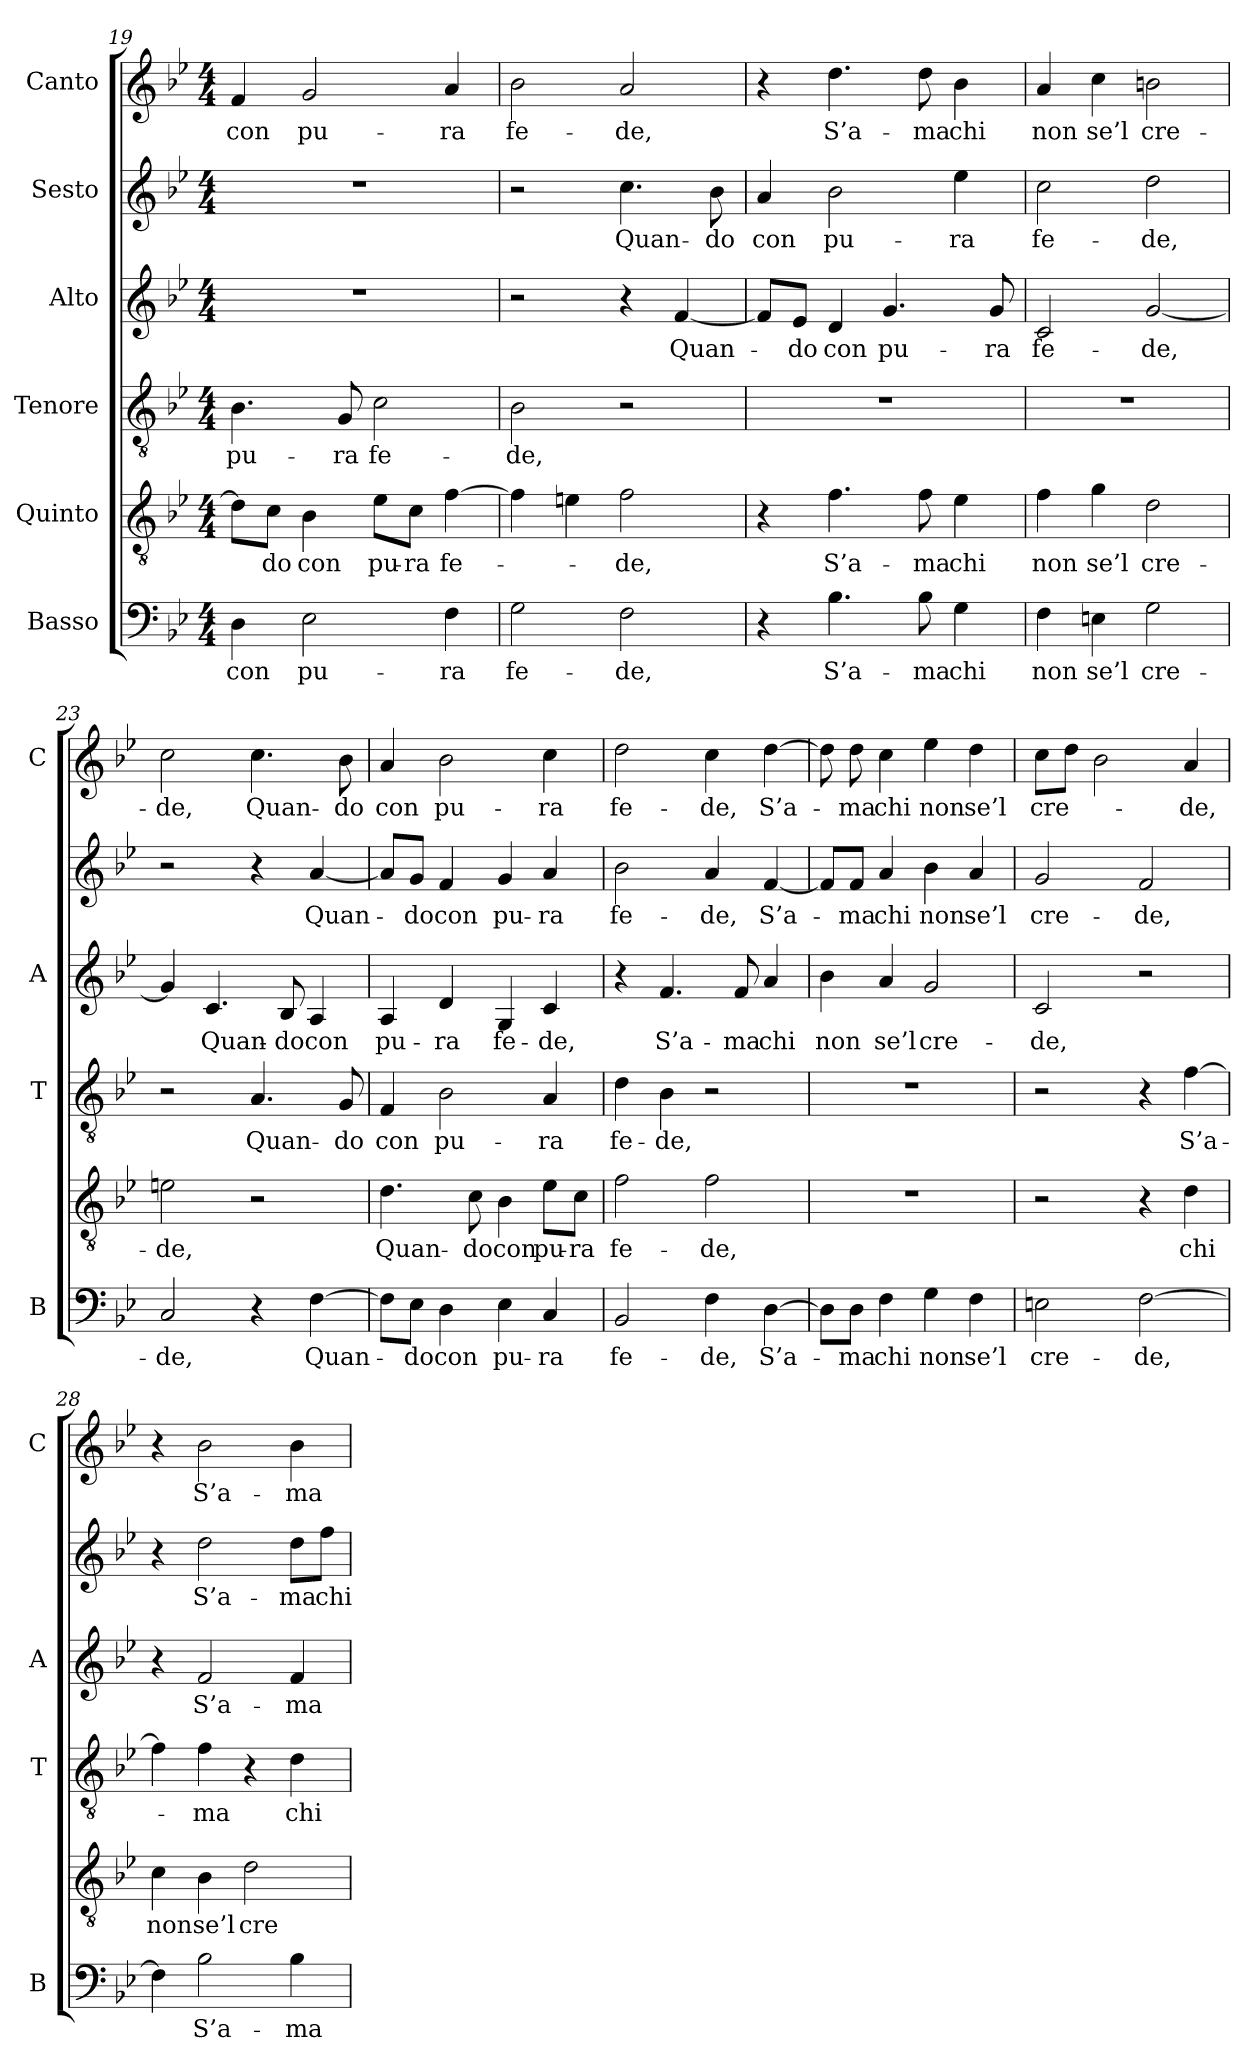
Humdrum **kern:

**kern	**text	**kern	**text	**kern	**text	**kern	**text	**kern	**text	**kern	**text
*part6	*part6	*part5	*part5	*part4	*part4	*part3	*part3	*part2	*part2	*part1	*part1
*staff6	*staff6	*staff5	*staff5	*staff4	*staff4	*staff3	*staff3	*staff2	*staff2	*staff1	*staff1
*I"Basso	*	*I"Quinto	*	*I"Tenore	*	*I"Alto	*	*I"Sesto	*	*I"Canto	*
*I'B	*	*	*	*I'T	*	*I'A	*	*	*	*I'C	*
*clefF4	*	*clefGv2	*	*clefGv2	*	*clefG2	*	*clefG2	*	*clefG2	*
*k[b-e-]	*	*k[b-e-]	*	*k[b-e-]	*	*k[b-e-]	*	*k[b-e-]	*	*k[b-e-]	*
*B-:	*	*B-:	*	*B-:	*	*B-:	*	*B-:	*	*B-:	*
*M4/4	*	*M4/4	*	*M4/4	*	*M4/4	*	*M4/4	*	*M4/4	*
=19	=19	=19	=19	=19	=19	=19	=19	=19	=19	=19	=19
!	!LO:LY:b	!	!	!	!LO:LY:b	!	!	!	!	!	!LO:LY:b
4D\	con	8d\L]	.	4.B-\	pu-	1r	.	1r	.	4f/	con
!	!	!	!LO:LY:b	!	!	!	!	!	!	!	!
.	.	8c\J	-do	.	.	.	.	.	.	.	.
!	!LO:LY:b	!	!LO:LY:b	!	!	!	!	!	!	!	!LO:LY:b
2E-\	pu-	4B-\	con	.	.	.	.	.	.	2g/	pu-
!	!	!	!	!	!LO:LY:b	!	!	!	!	!	!
.	.	.	.	8G/	-ra	.	.	.	.	.	.
!	!	!	!LO:LY:b	!	!LO:LY:b	!	!	!	!	!	!
.	.	8e-\L	pu-	2c\	fe-	.	.	.	.	.	.
!	!	!	!LO:LY:b	!	!	!	!	!	!	!	!
.	.	8c\J	-ra	.	.	.	.	.	.	.	.
!	!LO:LY:b	!	!LO:LY:b	!	!	!	!	!	!	!	!LO:LY:b
4F\	-ra	[4f\	fe-	.	.	.	.	.	.	4a/	-ra
=20	=20	=20	=20	=20	=20	=20	=20	=20	=20	=20	=20
!	!LO:LY:b	!	!	!	!LO:LY:b	!	!	!	!	!	!LO:LY:b
2G\	fe-	4f\]	.	2B-\	-de,	2r	.	2r	.	2b-\	fe-
.	.	4en\	.	.	.	.	.	.	.	.	.
!	!LO:LY:b	!	!LO:LY:b	!	!	!	!	!	!LO:LY:b	!	!LO:LY:b
2F\	-de,	2f\	-de,	2r	.	4r	.	4.cc\	Quan-	2a/	-de,
!	!	!	!	!	!	!	!LO:LY:b	!	!	!	!
.	.	.	.	.	.	[4f/	Quan-	.	.	.	.
!	!	!	!	!	!	!	!	!	!LO:LY:b	!	!
.	.	.	.	.	.	.	.	8b-\	-do	.	.
=21	=21	=21	=21	=21	=21	=21	=21	=21	=21	=21	=21
!	!	!	!	!	!	!	!	!	!LO:LY:b	!	!
4r	.	4r	.	1r	.	8f/L]	.	4a/	con	4r	.
!	!	!	!	!	!	!	!LO:LY:b	!	!	!	!
.	.	.	.	.	.	8e-/J	-do	.	.	.	.
!	!LO:LY:b	!	!LO:LY:b	!	!	!	!LO:LY:b	!	!LO:LY:b	!	!LO:LY:b
4.B-\	S’a-	4.f\	S’a-	.	.	4d/	con	2b-\	pu-	4.dd\	S’a-
!	!	!	!	!	!	!	!LO:LY:b	!	!	!	!
.	.	.	.	.	.	4.g/	pu-	.	.	.	.
!	!LO:LY:b	!	!LO:LY:b	!	!	!	!	!	!	!	!LO:LY:b
8B-\	-ma	8f\	-ma	.	.	.	.	.	.	8dd\	-ma
!	!LO:LY:b	!	!LO:LY:b	!	!	!	!	!	!LO:LY:b	!	!LO:LY:b
4G\	chi	4e-\	chi	.	.	.	.	4ee-\	-ra	4b-\	chi
!	!	!	!	!	!	!	!LO:LY:b	!	!	!	!
.	.	.	.	.	.	8g/	-ra	.	.	.	.
=22	=22	=22	=22	=22	=22	=22	=22	=22	=22	=22	=22
!	!LO:LY:b	!	!LO:LY:b	!	!	!	!LO:LY:b	!	!LO:LY:b	!	!LO:LY:b
4F\	non	4f\	non	1r	.	2c/	fe-	2cc\	fe-	4a/	non
!	!LO:LY:b	!	!LO:LY:b	!	!	!	!	!	!	!	!LO:LY:b
4En\	se’l	4g\	se’l	.	.	.	.	.	.	4cc\	se’l
!	!LO:LY:b	!	!LO:LY:b	!	!	!	!LO:LY:b	!	!LO:LY:b	!	!LO:LY:b
2G\	cre-	2d\	cre-	.	.	[2g/	-de,	2dd\	-de,	2bn\	cre-
=23	=23	=23	=23	=23	=23	=23	=23	=23	=23	=23	=23
!	!LO:LY:b	!	!LO:LY:b	!	!	!	!	!	!	!	!LO:LY:b
2C/	-de,	2en\	-de,	2r	.	4g/]	.	2r	.	2cc\	-de,
!	!	!	!	!	!	!	!LO:LY:b	!	!	!	!
.	.	.	.	.	.	4.c/	Quan-	.	.	.	.
!	!	!	!	!	!LO:LY:b	!	!	!	!	!	!LO:LY:b
4r	.	2r	.	4.A/	Quan-	.	.	4r	.	4.cc\	Quan-
!	!	!	!	!	!	!	!LO:LY:b	!	!	!	!
.	.	.	.	.	.	8B-/	-do	.	.	.	.
!	!LO:LY:b	!	!	!	!	!	!LO:LY:b	!	!LO:LY:b	!	!
[4F\	Quan-	.	.	.	.	4A/	con	[4a/	Quan-	.	.
!	!	!	!	!	!LO:LY:b	!	!	!	!	!	!LO:LY:b
.	.	.	.	8G/	-do	.	.	.	.	8b-\	-do
=24	=24	=24	=24	=24	=24	=24	=24	=24	=24	=24	=24
!	!	!	!LO:LY:b	!	!LO:LY:b	!	!LO:LY:b	!	!	!	!LO:LY:b
8F\L]	.	4.d\	Quan-	4F/	con	4A/	pu-	8a/L]	.	4a/	con
!	!LO:LY:b	!	!	!	!	!	!	!	!LO:LY:b	!	!
8E-\J	-do	.	.	.	.	.	.	8g/J	-do	.	.
!	!LO:LY:b	!	!	!	!LO:LY:b	!	!LO:LY:b	!	!LO:LY:b	!	!LO:LY:b
4D\	con	.	.	2B-\	pu-	4d/	-ra	4f/	con	2b-\	pu-
!	!	!	!LO:LY:b	!	!	!	!	!	!	!	!
.	.	8c\	-do	.	.	.	.	.	.	.	.
!	!LO:LY:b	!	!LO:LY:b	!	!	!	!LO:LY:b	!	!LO:LY:b	!	!
4E-\	pu-	4B-\	con	.	.	4G/	fe-	4g/	pu-	.	.
!	!LO:LY:b	!	!LO:LY:b	!	!LO:LY:b	!	!LO:LY:b	!	!LO:LY:b	!	!LO:LY:b
4C/	-ra	8e-\L	pu-	4A/	-ra	4c/	-de,	4a/	-ra	4cc\	-ra
!	!	!	!LO:LY:b	!	!	!	!	!	!	!	!
.	.	8c\J	-ra	.	.	.	.	.	.	.	.
!!LO:LB:g=z
=25	=25	=25	=25	=25	=25	=25	=25	=25	=25	=25	=25
!	!LO:LY:b	!	!LO:LY:b	!	!LO:LY:b	!	!	!	!LO:LY:b	!	!LO:LY:b
2BB-/	fe-	2f\	fe-	4d\	fe-	4r	.	2b-\	fe-	2dd\	fe-
!	!	!	!	!	!LO:LY:b	!	!LO:LY:b	!	!	!	!
.	.	.	.	4B-\	-de,	4.f/	S’a-	.	.	.	.
!	!LO:LY:b	!	!LO:LY:b	!	!	!	!	!	!LO:LY:b	!	!LO:LY:b
4F\	-de,	2f\	-de,	2r	.	.	.	4a/	-de,	4cc\	-de,
!	!	!	!	!	!	!	!LO:LY:b	!	!	!	!
.	.	.	.	.	.	8f/	-ma	.	.	.	.
!	!LO:LY:b	!	!	!	!	!	!LO:LY:b	!	!LO:LY:b	!	!LO:LY:b
[4D\	S’a-	.	.	.	.	4a/	chi	[4f/	S’a-	[4dd\	S’a-
=26	=26	=26	=26	=26	=26	=26	=26	=26	=26	=26	=26
!	!	!	!	!	!	!	!LO:LY:b	!	!	!	!
8D\L]	.	1r	.	1r	.	4b-\	non	8f/L]	.	8dd\]	.
!	!LO:LY:b	!	!	!	!	!	!	!	!LO:LY:b	!	!LO:LY:b
8D\J	-ma	.	.	.	.	.	.	8f/J	-ma	8dd\	-ma
!	!LO:LY:b	!	!	!	!	!	!LO:LY:b	!	!LO:LY:b	!	!LO:LY:b
4F\	chi	.	.	.	.	4a/	se’l	4a/	chi	4cc\	chi
!	!LO:LY:b	!	!	!	!	!	!LO:LY:b	!	!LO:LY:b	!	!LO:LY:b
4G\	non	.	.	.	.	2g/	cre-	4b-\	non	4ee-\	non
!	!LO:LY:b	!	!	!	!	!	!	!	!LO:LY:b	!	!LO:LY:b
4F\	se’l	.	.	.	.	.	.	4a/	se’l	4dd\	se’l
=27	=27	=27	=27	=27	=27	=27	=27	=27	=27	=27	=27
!	!LO:LY:b	!	!	!	!	!	!LO:LY:b	!	!LO:LY:b	!	!LO:LY:b
2En\	cre-	2r	.	2r	.	2c/	-de,	2g/	cre-	8cc\L	cre-
.	.	.	.	.	.	.	.	.	.	8dd\J	.
.	.	.	.	.	.	.	.	.	.	2b-\	.
!	!LO:LY:b	!	!	!	!	!	!	!	!LO:LY:b	!	!
[2F\	-de,	4r	.	4r	.	2r	.	2f/	-de,	.	.
!	!	!	!LO:LY:b	!	!LO:LY:b	!	!	!	!	!	!LO:LY:b
.	.	4d\	chi	[4f\	S’a-	.	.	.	.	4a/	-de,
=28	=28	=28	=28	=28	=28	=28	=28	=28	=28	=28	=28
!	!	!	!LO:LY:b	!	!	!	!	!	!	!	!
4F\]	.	4c\	non	4f\]	.	4r	.	4r	.	4r	.
!	!LO:LY:b	!	!LO:LY:b	!	!LO:LY:b	!	!LO:LY:b	!	!LO:LY:b	!	!LO:LY:b
2B-\	S’a-	4B-\	se’l	4f\	-ma	2f/	S’a-	2dd\	S’a-	2b-\	S’a-
!	!	!	!LO:LY:b	!	!	!	!	!	!	!	!
.	.	2d\	cre-	4r	.	.	.	.	.	.	.
!	!LO:LY:b	!	!	!	!LO:LY:b	!	!LO:LY:b	!	!LO:LY:b	!	!LO:LY:b
4B-\	-ma	.	.	4d\	chi	4f/	-ma	8dd\L	-ma	4b-\	-ma
!	!	!	!	!	!	!	!	!	!LO:LY:b	!	!
.	.	.	.	.	.	.	.	8ff\J	chi	.	.
=	=	=	=	=	=	=	=	=	=	=	=
*-	*-	*-	*-	*-	*-	*-	*-	*-	*-	*-	*-
